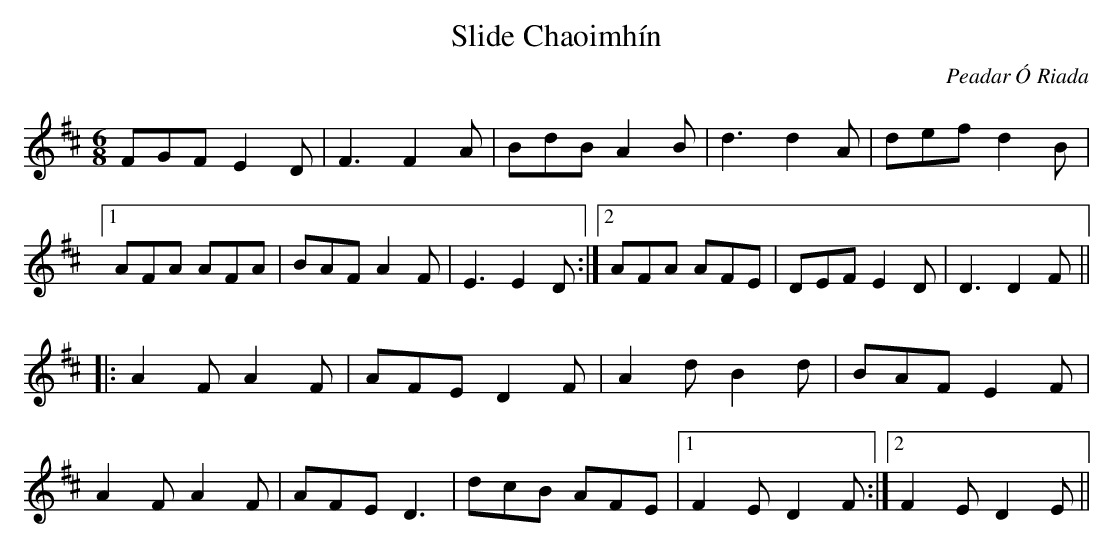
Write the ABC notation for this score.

X:1
T:Slide Chaoimh\'in
C:Peadar \'O Riada
M:6/8
L:1/8
K:D
FGF E2D | F3 F2A | BdB A2B | d3 d2A | def d2B |
[1 AFA AFA | BAF A2F | E3 E2D :|2 AFA AFE | DEF E2D | D3 D2F ||
|: A2F A2F | AFE D2F | A2d B2d | BAF E2F |
A2F A2F | AFE D3 | dcB AFE |1 F2E D2F :|2 F2E D2E ||
